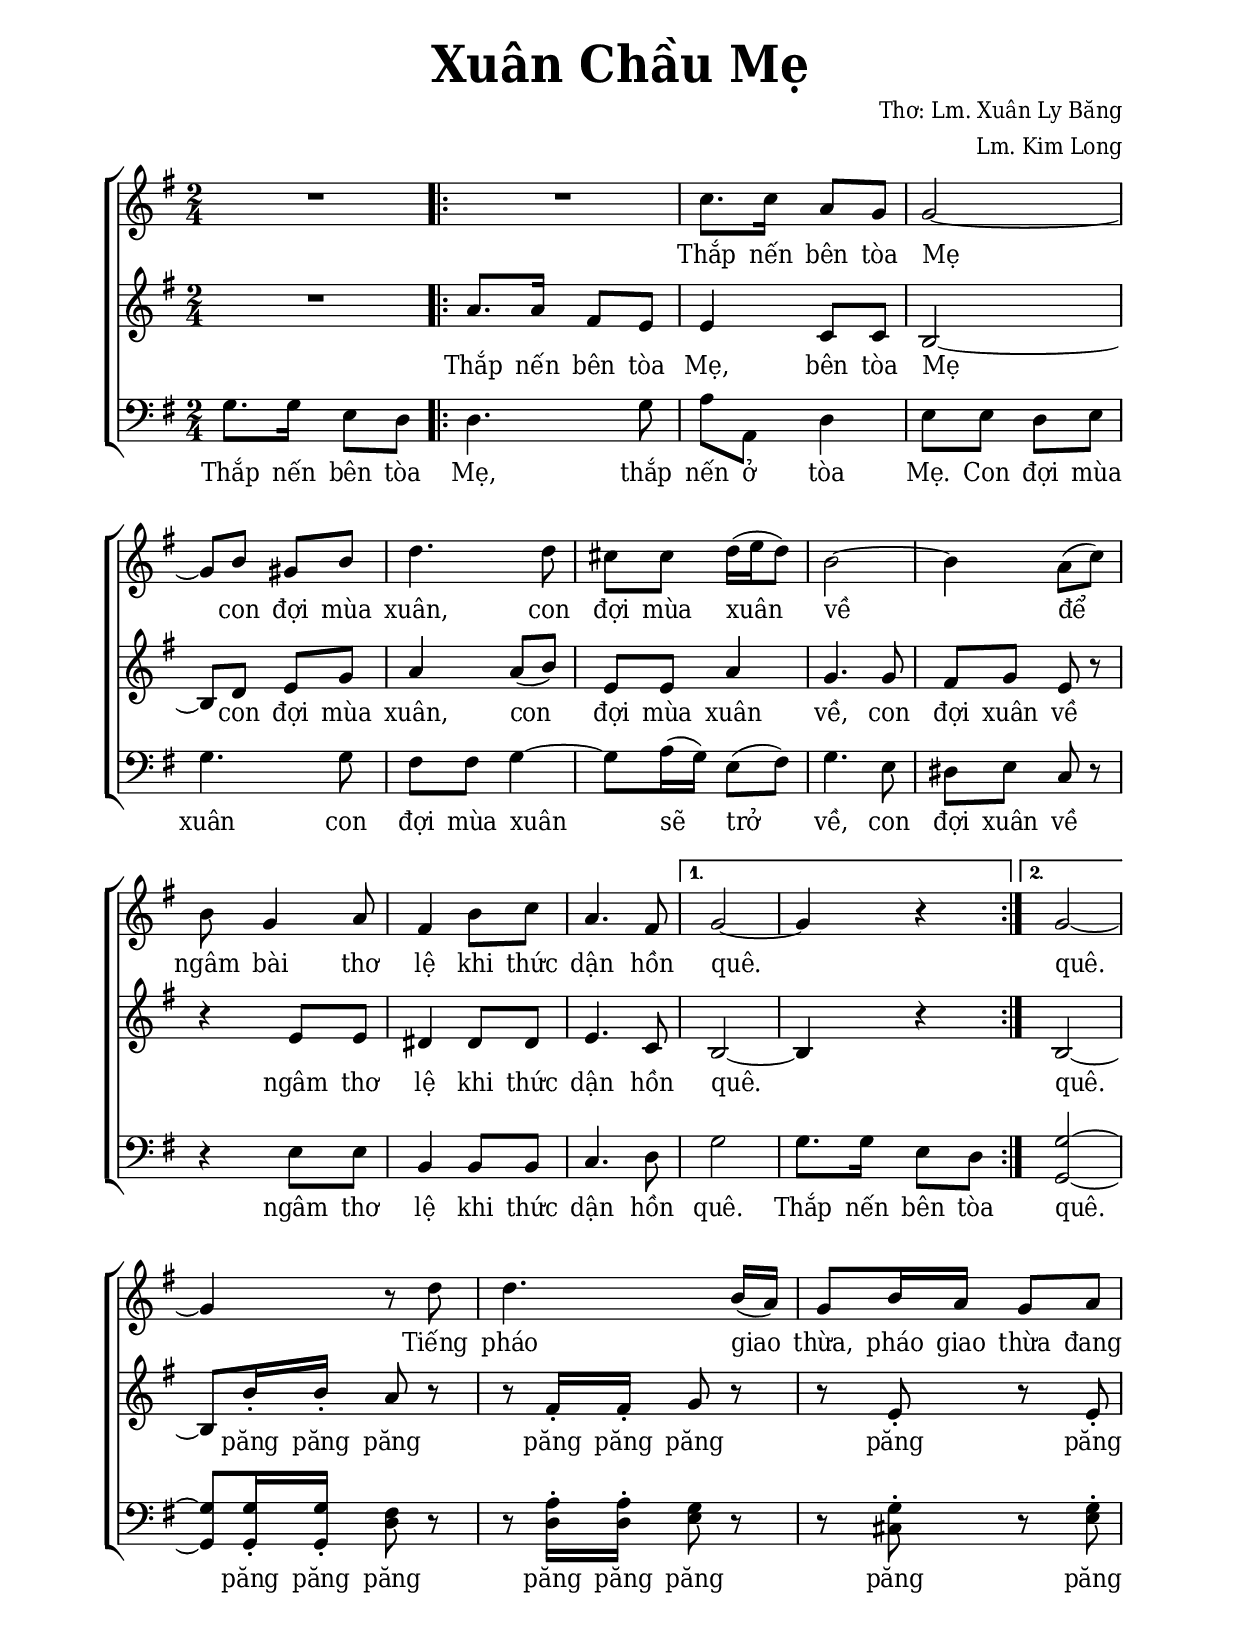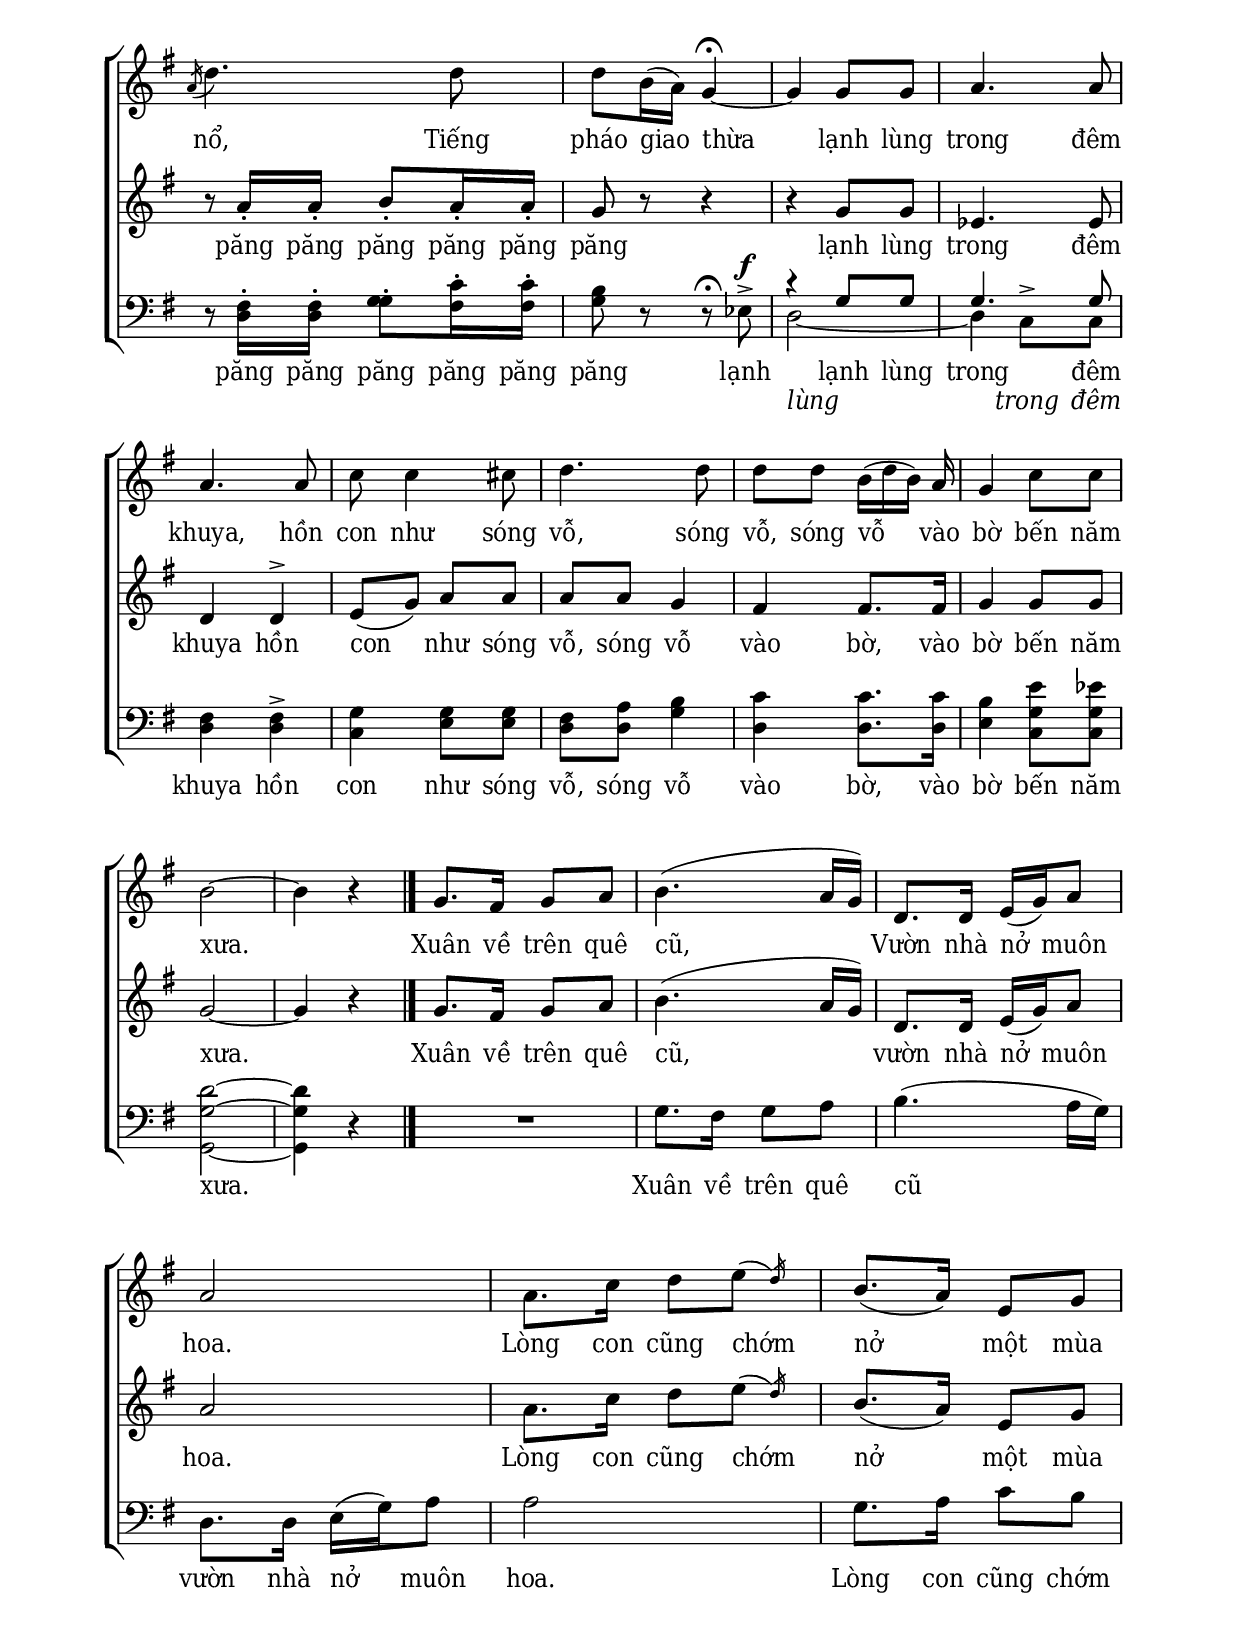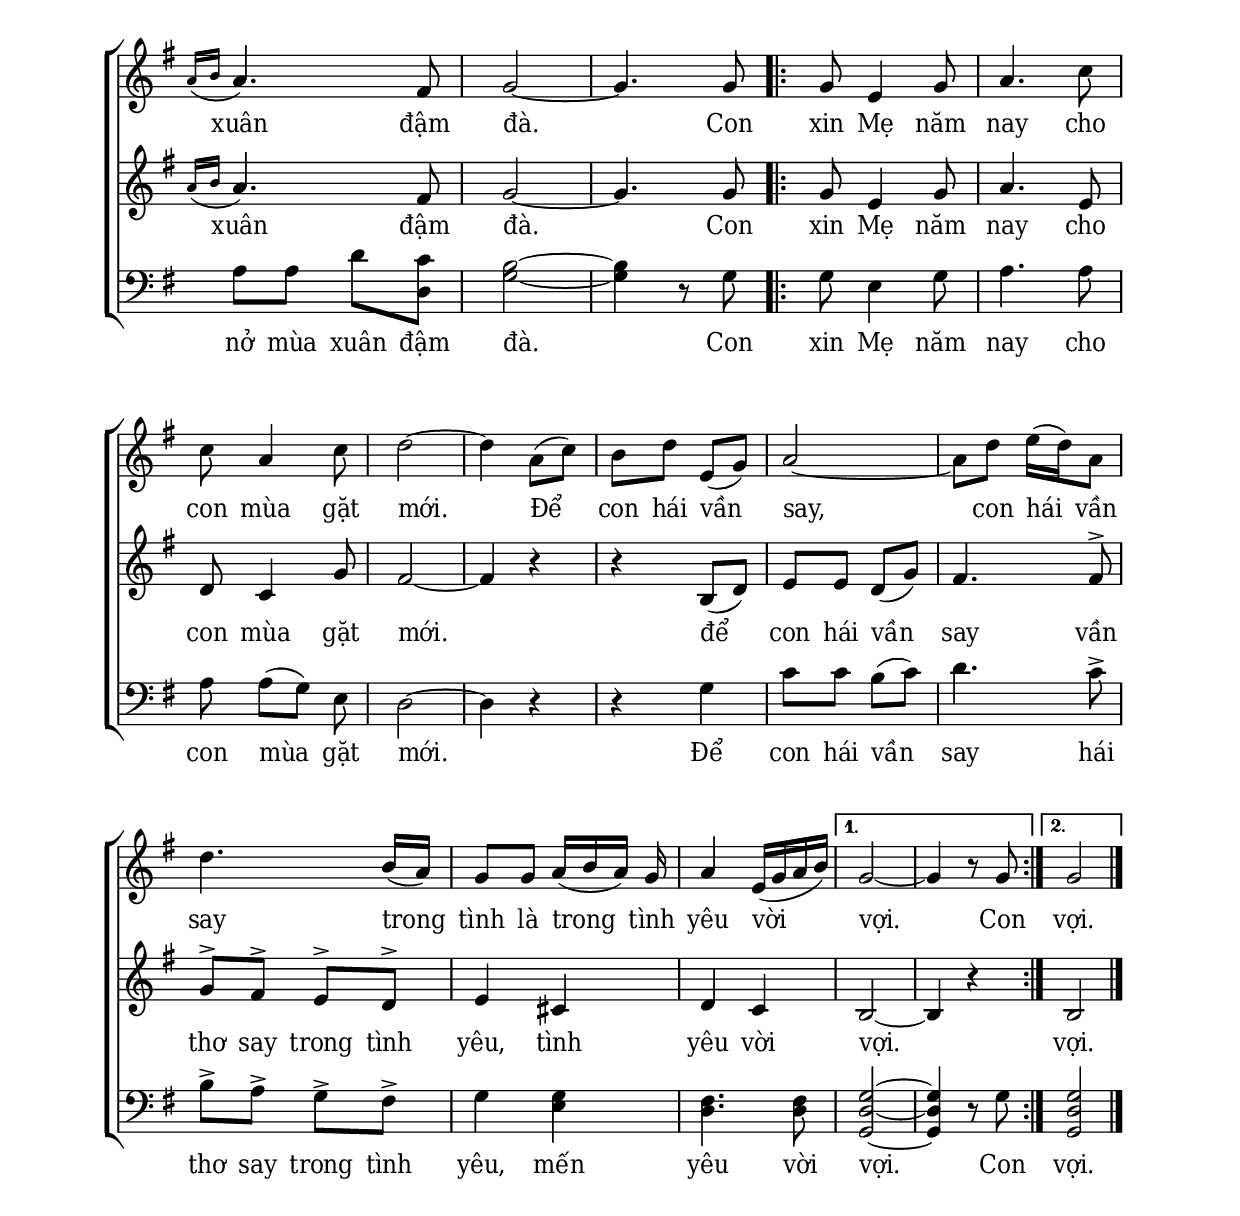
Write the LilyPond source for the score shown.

% Cài đặt chung
\version "2.22.1"
\include "english.ly"

\header {
  title = \markup { \fontsize #3 "Xuân Chầu Mẹ" }
  composer = "Thơ: Lm. Xuân Ly Băng"
  arranger = "Lm. Kim Long"
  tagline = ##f
}

% Nhạc
nhacDiepKhucSop = \relative c'' {
  R2
  \repeat volta 2 {
    R2
    c8. c16 a8 g |
    g2 ~ |
    g8 b gs b |
    d4. d8 |
    cs cs d16 (e d8) |
    b2 ~ |
    b4 a8 (c) |
    b g4 a8 |
    fs4 b8 c |
    a4. fs8
  }
  \alternative {
    {
      g2 ~ |
      g4 r
    }
    {
      g2 ~
    }
  }
  g4 r8 d' |
  d4. b16 (a) |
  g8 b16 a g8 a |
  \slashedGrace { a16 ( } d4.) d8 |
  d b16 (a) g4 \fermata ~ |
  g g8 g |
  a4. a8 |
  a4. a8 |
  c c4 cs8 |
  d4. d8 |
  d d b16 ([d b]) a |
  g4 c8 c |
  b2 ~ |
  b4 r \bar "|."
  g8. fs16 g8 a |
  b4. (a16 g) |
  d8. d16 e (g) a8 |
  a2 |
  a8. c16 d8
  \afterGrace e8 ({
    \override Flag.stroke-style = #"grace"
    d16)}
  \revert Flag.stroke-style
  |
  b8. (a16) e8 g |
  \slashedGrace { a16 (b } a4.) fs8 |
  g2 ~ |
  g4. g8 |
  \repeat volta 2 {
  g e4 g8 |
  a4. c8 |
  c a4 c8 |
  d2 ~ |
  d4 a8 (c) |
  b d e, (g) |
  a2 ~ |
  a8 d e16 (d) a8 |
  d4. b16 (a) |
  g8 g a16 ([b a]) g |
  a4 e16 (g a b) |
  }
  \alternative {
    {
      g2 ~ 
      g4 r8 g |
    }
    {
      g2 \bar "|."
    }
  }
}

nhacDiepKhucAlto = \relative c'' {
  R2
  a8. a16 fs8 e |
  e4 c8 c |
  b2 ~ |
  b8 d e g |
  a4 a8 (b) |
  e, e a4 |
  g4. g8 |
  fs g e r |
  r4 e8 e |
  ds4 ds8 ds |
  e4. c8 |
  b2 ~ |
  b4 r |
  b2 ~ |
  b8 b'16 -. b -. a8 r |
  r fs16 -. fs -. g8 r |
  r e -. r e -. |
  r8 a16 -. a -. b8 -. a16 -. a -. |
  g8 r r4 |
  r g8 g |
  ef4. ef8 |
  d4 d ^> |
  e8 (g) a a |
  a a g4 |
  fs4 fs8. fs16 |
  g4 g8 g |
  g2 ~ |
  g4 r |
  g8. fs16 g8 a |
  b4. (a16 g) |
  d8. d16 e (g) a8 |
  a2 |
  a8. c16 d8
  \afterGrace e8 ({
    \override Flag.stroke-style = #"grace"
    d16)}
  \revert Flag.stroke-style
  |
  b8. (a16) e8 g |
  \slashedGrace { a16 (b } a4.) fs8 |
  g2 ~ |
  g4. g8 |
  g e4 g8 |
  a4. e8 |
  d c4 g'8 |
  fs2 ~ |
  fs4 r |
  r b,8 (d) |
  e e d (g) |
  fs4. fs8 ^> |
  g ^> fs ^> e ^> d ^> |
  e4 cs |
  d c |
  b2 ~ |
  b4 r |
  b2
}

nhacDiepKhucBas = \relative c' {
  g8. g16 e8 d |
  d4. g8 |
  a a, d4 |
  e8 e d e |
  g4. g8 |
  fs fs g4 ~ |
  g8 a16 (g) e8 (fs) |
  g4. e8 |
  ds e c r |
  r4 e8 e |
  b4 b8 b |
  c4. d8 |
  g2 |
  g8. g16 e8 d |
  <g g,>2 ~ |
  <g g,>8
  <<
    {
      g16 -. g -. fs8 r |
      r a16 -. a -. g8 r |
      r g -. r g -. |
      r fs16 -. fs -. g8 -. [c16 -. c -.] |
      b8 
    }
    {
      g,16 g d'8 r |
      r d16 d e8 r |
      r cs r e |
      r d16 d g8 [fs16 fs] |
      g8
    }
  >>
  r r \fermata ef ^\f ^> |
  <<
    {
      \voiceOne
      r4 g8 g |
      g4. g8
    }
    \new Voice = "splitpart" {
      \voiceTwo
      d2 ~ |
      d4 c8 ^> c
    }
  >>
  \oneVoice
  <<
    {
      fs4 fs ^> |
      g4 g8 g |
      fs a b4 |
      c c8. c16 |
      b4
    }
    {
      d,4 d |
      c e8 e |
      d d g4 |
      d d8. d16 |
      e4
    }
  >>
  <e' g, c,>8 <ef g, c,> |
  <d g, g,>2 ~ |
  <d g, g,>4 r |
  
  R2
  g,8. fs16 g8 a |
  b4. (a16 g) |
  d8. d16 e (g) a8 |
  a2 |
  g8. a16 c8 b |
  a a d <c d,> |
  <b g>2 ~ |
  <b g>4 r8 g |
  g e4 g8 |
  a4. a8 |
  a a ([g]) e |
  d2 ~ |
  d4 r |
  r g |
  c8 c b (c) |
  d4. c8 ^> |
  b ^> a ^> g ^> fs ^> |
  g4 <g e> |
  <fs d>4. <fs d>8 |
  <g d g,>2 ~ |
  <g d g,>4 r8 g |
  <g d g,>2
}

% Lời
loiDiepKhucSop = \lyricmode {
  Thắp nến bên tòa Mẹ con đợi mùa xuân,
  con đợi mùa xuân về
  để ngâm bài thơ lệ khi thức dận hồn quê.
  quê.
  Tiếng pháo giao thừa, pháo giao thừa đang nổ,
  Tiếng pháo giao thừa lạnh lùng trong đêm khuya,
  hồn con như sóng vỗ, sóng vỗ,
  sóng vỗ vào bờ bến năm xưa.
  Xuân về trên quê cũ, Vườn nhà nở muôn hoa.
  Lòng con cũng chớm nở một mùa xuân đậm đà.
  Con xin Mẹ năm nay cho con mùa gặt mới.
  Để con hái vần say, con hái vần say
  trong tình là trong tình yêu vời vợi.
  Con
  vợi.
}

loiDiepKhucAlto = \lyricmode {
  Thắp nến bên tòa Mẹ, bên tòa Mẹ
  con đợi mùa xuân, con đợi mùa xuân về,
  con đợi xuân về ngâm thơ lệ khi thức dận hồn quê.
  quê.
  păng păng păng păng păng păng păng păng
  păng păng păng păng păng păng
  lạnh lùng trong đêm khuya hồn con như sóng vỗ,
  sóng vỗ vào bờ, vào bờ bến năm xưa.
  Xuân về trên quê cũ, vườn nhà nở muôn hoa.
  Lòng con cũng chớm nở một mùa xuân đậm đà.
  Con xin Mẹ năm nay cho con mùa gặt mới.
  để con hái vần say vần thơ say trong tình yêu,
  tình yêu vời vợi.
  vợi.
}

loiDiepKhucBas = \lyricmode {
  Thắp nến bên tòa Mẹ, thắp nến ở tòa Mẹ.
  Con đợi mùa xuân
  con đợi mùa xuân sẽ trở về,
  con đợi xuân về ngâm thơ lệ khi thức dận hồn quê.
  Thắp nến bên tòa
  quê.
  păng păng păng păng păng păng păng păng
  păng păng păng păng păng păng 
  lạnh lạnh lùng trong đêm khuya hồn con như sóng vỗ,
  sóng vỗ vào bờ, vào bờ bến năm xưa.
  Xuân về trên quê cũ vườn nhà nở muôn hoa.
  Lòng con cũng chớm nở mùa xuân đậm đà.
  Con xin Mẹ năm nay cho con mùa gặt mới.
  Để con hái vần say hái thơ say trong tình yêu,
  mến yêu vời vợi.
  Con
  vợi.
}

% Dàn trang
\paper {
  #(set-paper-size "a4")
  top-margin = 15\mm
  bottom-margin = 15\mm
  left-margin = 20\mm
  right-margin = 20\mm
  indent = #0
  #(define fonts
    (make-pango-font-tree
      "Deja Vu Serif Condensed"
      "Deja Vu Serif Condensed"
      "Deja Vu Serif Condensed"
      (/ 20 20)))
  print-page-number = #f
  %page-count = #1
}

TongNhip = {
  \key g \major \time 2/4
  \set Timing.beamExceptions = #'()
  \set Timing.baseMoment = #(ly:make-moment 1/4)
  \set Timing.beatStructure = #'(1 1)
}

% Đổi kích thước nốt cho bè phụ
notBePhu =
#(define-music-function (font-size music) (number? ly:music?)
   (for-some-music
     (lambda (m)
       (if (music-is-of-type? m 'rhythmic-event)
           (begin
             (set! (ly:music-property m 'tweaks)
                   (cons `(font-size . ,font-size)
                         (ly:music-property m 'tweaks)))
             #t)
           #f))
     music)
   music)

\score {
  \new ChoirStaff <<
    \new Staff <<
        \clef treble
        \new Voice = beSop {
          \TongNhip \nhacDiepKhucSop
        }
      \new Lyrics \lyricsto beSop \loiDiepKhucSop
    >>
    \new Staff <<
        \clef treble
        \new Voice = beAlto {
          \TongNhip \nhacDiepKhucAlto
        }
      \new Lyrics \lyricsto beAlto \loiDiepKhucAlto
    >>
    \new Staff <<
        \clef "bass"
        \new Voice = beBas {
          \TongNhip \nhacDiepKhucBas
        }
      \new Lyrics \lyricsto beBas \loiDiepKhucBas
      \new Lyrics \lyricsto "splitpart" {
        \override Lyrics.LyricText.font-shape = #'italic
        lùng trong đêm
      }
    >>
  >>
  \layout {
    \override Lyrics.LyricSpace.minimum-distance = #1.2
    \override Score.BarNumber.break-visibility = ##(#f #f #f)
    \override Score.SpacingSpanner.uniform-stretching = ##t
  }
}
